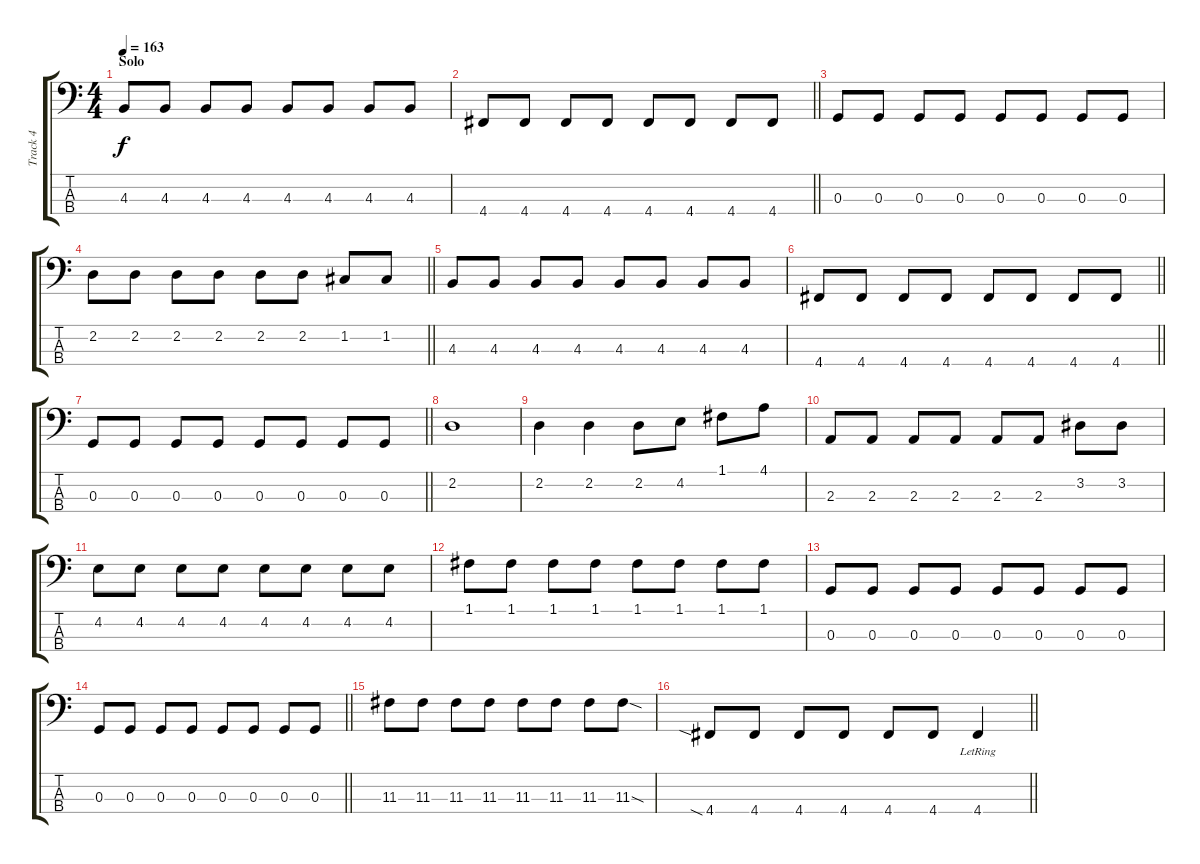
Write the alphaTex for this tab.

\track ("Track 4" "Track 4") {instrument electricbassfinger}
\staff {score tabs}
\tuning (F2 C2 G1 D1) {hide}
\ts (4 4)
\section ("" "Solo")
\tempo 163
\clef f4
\ks c
4.3.8{dy f} 4.3.8 4.3.8 4.3.8 4.3.8 4.3.8 4.3.8 4.3.8 |
\barLineRight lightlight
4.4.8 4.4.8 4.4.8 4.4.8 4.4.8 4.4.8 4.4.8 4.4.8 |
0.3.8 0.3.8 0.3.8 0.3.8 0.3.8 0.3.8 0.3.8 0.3.8 |
\barLineRight lightlight
2.2.8 2.2.8 2.2.8 2.2.8 2.2.8 2.2.8 1.2.8 1.2.8 |
4.3.8 4.3.8 4.3.8 4.3.8 4.3.8 4.3.8 4.3.8 4.3.8 |
\barLineRight lightlight
4.4.8 4.4.8 4.4.8 4.4.8 4.4.8 4.4.8 4.4.8 4.4.8 |
\barLineRight lightlight
0.3.8 0.3.8 0.3.8 0.3.8 0.3.8 0.3.8 0.3.8 0.3.8 |
2.2.1 |
2.2.4 2.2.4 2.2.8 4.2.8 1.1.8 4.1.8 |
2.3.8 2.3.8 2.3.8 2.3.8 2.3.8 2.3.8 3.2.8 3.2.8 |
4.2.8 4.2.8 4.2.8 4.2.8 4.2.8 4.2.8 4.2.8 4.2.8 |
1.1.8 1.1.8 1.1.8 1.1.8 1.1.8 1.1.8 1.1.8 1.1.8 |
0.3.8 0.3.8 0.3.8 0.3.8 0.3.8 0.3.8 0.3.8 0.3.8 |
\barLineRight lightlight
0.3.8 0.3.8 0.3.8 0.3.8 0.3.8 0.3.8 0.3.8 0.3.8 |
11.3.8 11.3.8 11.3.8 11.3.8 11.3.8 11.3.8 11.3.8 11.3{sod}.8 |
\barLineRight lightlight
4.4{sia}.8 4.4.8 4.4.8 4.4.8 4.4.8 4.4.8 4.4{lr}.4
